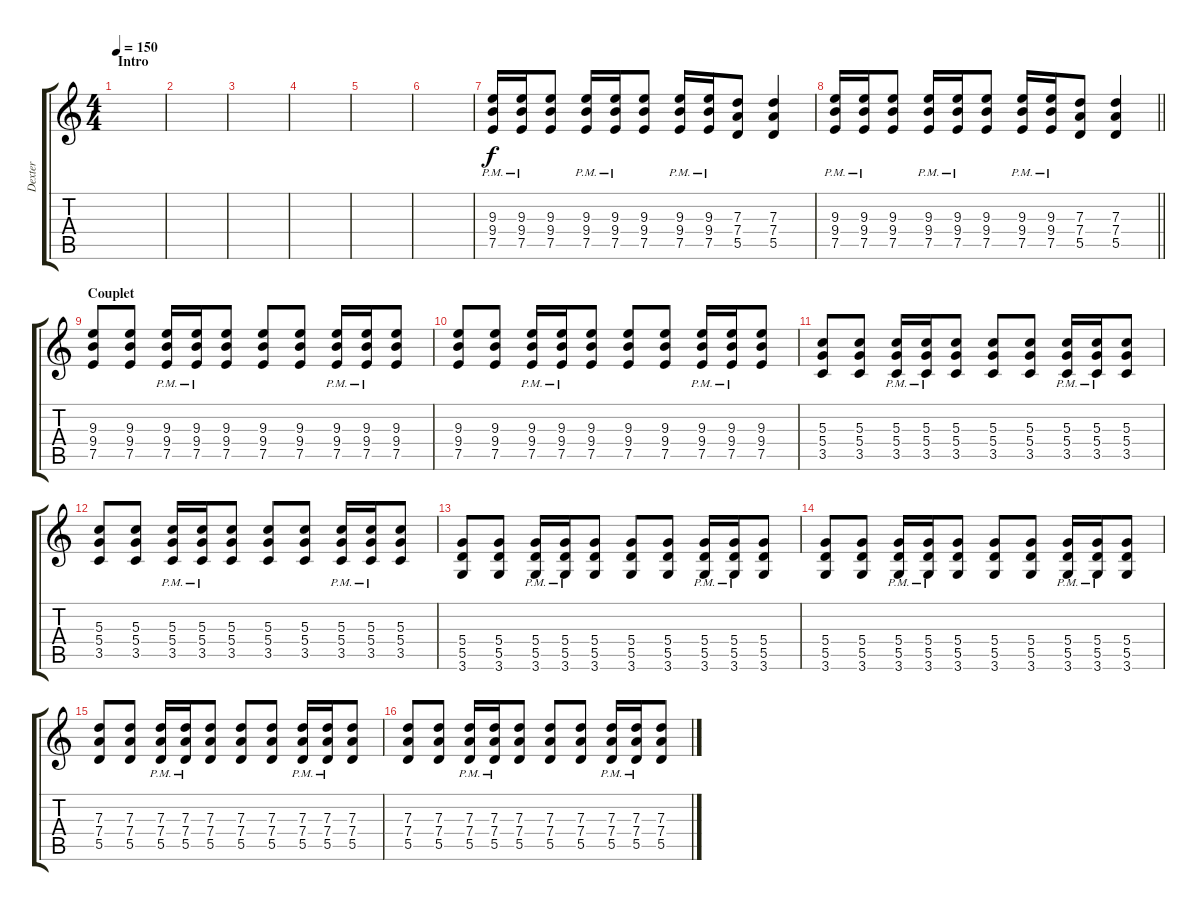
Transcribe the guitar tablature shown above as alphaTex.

\track ("Dexter" "Dexter") {instrument overdrivenguitar}
\staff {score tabs}
\tuning (E4 B3 G3 D3 A2 E2) {hide}
\ts (4 4)
\section ("" "Intro")
\tempo 150
\clef g2
\ks c
|
|
|
|
|
|
(9.3{pm} 9.4{pm} 7.5{pm}).16 (9.3{pm} 9.4{pm} 7.5{pm}).16 (9.3 9.4 7.5).8 (9.3{pm} 9.4{pm} 7.5{pm}).16 (9.3{pm} 9.4{pm} 7.5{pm}).16 (9.3 9.4 7.5).8 (9.3{pm} 9.4{pm} 7.5{pm}).16 (9.3{pm} 9.4{pm} 7.5{pm}).16 (7.3 7.4 5.5).8 (7.3 7.4 5.5).4 |
\barLineRight lightlight
(9.3{pm} 9.4{pm} 7.5{pm}).16 (9.3{pm} 9.4{pm} 7.5{pm}).16 (9.3 9.4 7.5).8 (9.3{pm} 9.4{pm} 7.5{pm}).16 (9.3{pm} 9.4{pm} 7.5{pm}).16 (9.3 9.4 7.5).8 (9.3{pm} 9.4{pm} 7.5{pm}).16 (9.3{pm} 9.4{pm} 7.5{pm}).16 (7.3 7.4 5.5).8 (7.3 7.4 5.5).4 |
\section ("" "Couplet")
(9.3 9.4 7.5).8 (9.3 9.4 7.5).8 (9.3{pm} 9.4{pm} 7.5{pm}).16 (9.3{pm} 9.4{pm} 7.5{pm}).16 (9.3 9.4 7.5).8 (9.3 9.4 7.5).8 (9.3 9.4 7.5).8 (9.3{pm} 9.4{pm} 7.5{pm}).16 (9.3{pm} 9.4{pm} 7.5{pm}).16 (9.3 9.4 7.5).8 |
(9.3 9.4 7.5).8 (9.3 9.4 7.5).8 (9.3{pm} 9.4{pm} 7.5{pm}).16 (9.3{pm} 9.4{pm} 7.5{pm}).16 (9.3 9.4 7.5).8 (9.3 9.4 7.5).8 (9.3 9.4 7.5).8 (9.3{pm} 9.4{pm} 7.5{pm}).16 (9.3{pm} 9.4{pm} 7.5{pm}).16 (9.3 9.4 7.5).8 |
(5.3 5.4 3.5).8 (5.3 5.4 3.5).8 (5.3{pm} 5.4{pm} 3.5{pm}).16 (5.3{pm} 5.4{pm} 3.5{pm}).16 (5.3 5.4 3.5).8 (5.3 5.4 3.5).8 (5.3 5.4 3.5).8 (5.3{pm} 5.4{pm} 3.5{pm}).16 (5.3{pm} 5.4{pm} 3.5{pm}).16 (5.3 5.4 3.5).8 |
(5.3 5.4 3.5).8 (5.3 5.4 3.5).8 (5.3{pm} 5.4{pm} 3.5{pm}).16 (5.3{pm} 5.4{pm} 3.5{pm}).16 (5.3 5.4 3.5).8 (5.3 5.4 3.5).8 (5.3 5.4 3.5).8 (5.3{pm} 5.4{pm} 3.5{pm}).16 (5.3{pm} 5.4{pm} 3.5{pm}).16 (5.3 5.4 3.5).8 |
(5.4 5.5 3.6).8 (5.4 5.5 3.6).8 (5.4{pm} 5.5{pm} 3.6{pm}).16 (5.4{pm} 5.5{pm} 3.6{pm}).16 (5.4 5.5 3.6).8 (5.4 5.5 3.6).8 (5.4 5.5 3.6).8 (5.4{pm} 5.5{pm} 3.6{pm}).16 (5.4{pm} 5.5{pm} 3.6{pm}).16 (5.4 5.5 3.6).8 |
(5.4 5.5 3.6).8 (5.4 5.5 3.6).8 (5.4{pm} 5.5{pm} 3.6{pm}).16 (5.4{pm} 5.5{pm} 3.6{pm}).16 (5.4 5.5 3.6).8 (5.4 5.5 3.6).8 (5.4 5.5 3.6).8 (5.4{pm} 5.5{pm} 3.6{pm}).16 (5.4{pm} 5.5{pm} 3.6{pm}).16 (5.4 5.5 3.6).8 |
(7.3 7.4 5.5).8 (7.3 7.4 5.5).8 (7.3{pm} 7.4{pm} 5.5{pm}).16 (7.3{pm} 7.4{pm} 5.5{pm}).16 (7.3 7.4 5.5).8 (7.3 7.4 5.5).8 (7.3 7.4 5.5).8 (7.3{pm} 7.4{pm} 5.5{pm}).16 (7.3{pm} 7.4{pm} 5.5{pm}).16 (7.3 7.4 5.5).8 |
(7.3 7.4 5.5).8 (7.3 7.4 5.5).8 (7.3{pm} 7.4{pm} 5.5{pm}).16 (7.3{pm} 7.4{pm} 5.5{pm}).16 (7.3 7.4 5.5).8 (7.3 7.4 5.5).8 (7.3 7.4 5.5).8 (7.3{pm} 7.4{pm} 5.5{pm}).16 (7.3{pm} 7.4{pm} 5.5{pm}).16 (7.3 7.4 5.5).8
